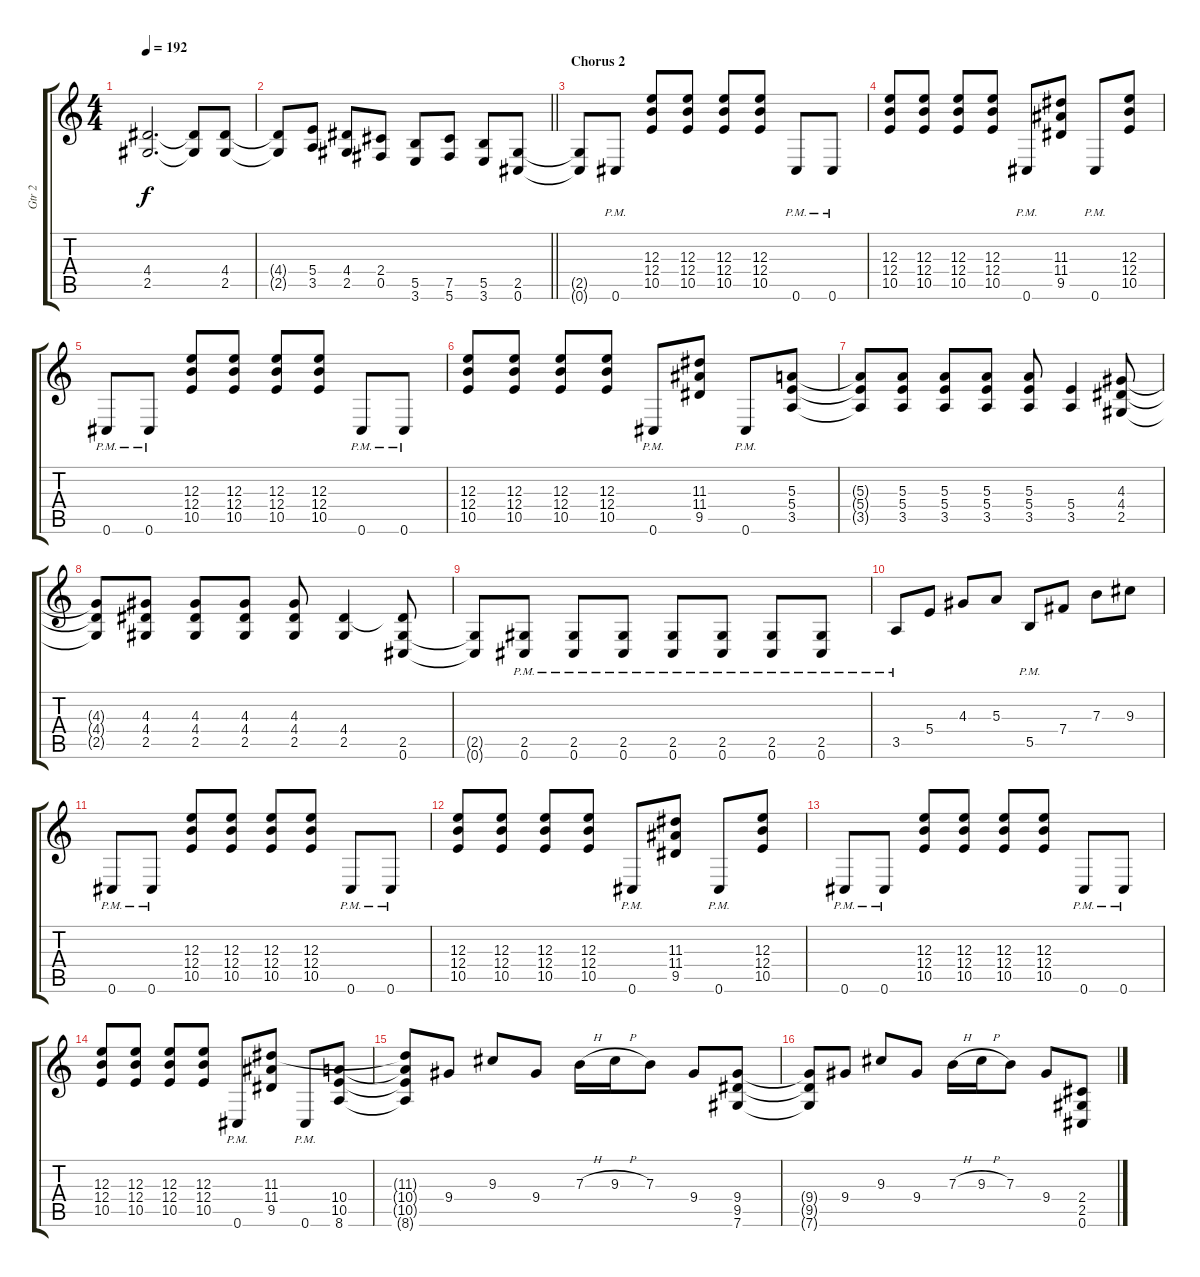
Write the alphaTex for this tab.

\track ("Gtr 2" "Gtr 2") {instrument distortionguitar}
\staff {score tabs}
\tuning (Db4 Ab3 E3 B2 Gb2 Db2) {hide}
\ts (4 4)
\tempo 192
\clef g2
\ks c
(4.4{t} 2.5{t}).2{d dy f} (4.4{t} 2.5{t}).8 (4.4 2.5).8 |
\barLineRight lightlight
(4.4{t} 2.5{t}).8 (5.4 3.5).8 (4.4 2.5).8 (2.4 0.5).8 (5.5 3.6).8 (7.5 5.6).8 (5.5 3.6).8 (2.5 0.6).8 |
\section ("" "Chorus 2")
(2.5{t} 0.6{t}).8 0.6{pm}.8 (12.3 12.4 10.5).8 (12.3 12.4 10.5).8 (12.3 12.4 10.5).8 (12.3 12.4 10.5).8 0.6{pm}.8 0.6{pm}.8 |
(12.3 12.4 10.5).8 (12.3 12.4 10.5).8 (12.3 12.4 10.5).8 (12.3 12.4 10.5).8 0.6{pm}.8 (11.3 11.4 9.5).8 0.6{pm}.8 (12.3 12.4 10.5).8 |
0.6{pm}.8 0.6{pm}.8 (12.3 12.4 10.5).8 (12.3 12.4 10.5).8 (12.3 12.4 10.5).8 (12.3 12.4 10.5).8 0.6{pm}.8 0.6{pm}.8 |
(12.3 12.4 10.5).8 (12.3 12.4 10.5).8 (12.3 12.4 10.5).8 (12.3 12.4 10.5).8 0.6{pm}.8 (11.3 11.4 9.5).8 0.6{pm}.8 (5.3 5.4 3.5).8 |
(5.3{t} 5.4{t} 3.5{t}).8 (5.3 5.4 3.5).8 (5.3 5.4 3.5).8 (5.3 5.4 3.5).8 (5.3 5.4 3.5).8 (5.4 3.5).4 (4.3 4.4 2.5).8 |
(4.3{t} 4.4{t} 2.5{t}).8 (4.3 4.4 2.5).8 (4.3 4.4 2.5).8 (4.3 4.4 2.5).8 (4.3 4.4 2.5).8 (4.4 2.5).4 (4.4{t} 2.5 0.6).8 |
(2.5{t} 0.6{t}).8 (2.5{pm} 0.6).8 (2.5{pm} 0.6).8 (2.5{pm} 0.6).8 (2.5{pm} 0.6).8 (2.5{pm} 0.6).8 (2.5{pm} 0.6).8 (2.5{pm} 0.6).8 |
3.5{pm}.8 5.4.8 4.3.8 5.3.8 5.5{pm}.8 7.4.8 7.3.8 9.3.8 |
0.6{pm}.8 0.6{pm}.8 (12.3 12.4 10.5).8 (12.3 12.4 10.5).8 (12.3 12.4 10.5).8 (12.3 12.4 10.5).8 0.6{pm}.8 0.6{pm}.8 |
(12.3 12.4 10.5).8 (12.3 12.4 10.5).8 (12.3 12.4 10.5).8 (12.3 12.4 10.5).8 0.6{pm}.8 (11.3 11.4 9.5).8 0.6{pm}.8 (12.3 12.4 10.5).8 |
0.6{pm}.8 0.6{pm}.8 (12.3 12.4 10.5).8 (12.3 12.4 10.5).8 (12.3 12.4 10.5).8 (12.3 12.4 10.5).8 0.6{pm}.8 0.6{pm}.8 |
(12.3 12.4 10.5).8 (12.3 12.4 10.5).8 (12.3 12.4 10.5).8 (12.3 12.4 10.5).8 0.6{pm}.8 (11.3 11.4 9.5).8 0.6{pm}.8 (10.4 10.5 8.6).8 |
(11.3{t} 10.4{t} 10.5{t} 8.6{t}).8 9.4.8 9.3.8 9.4.8 7.3{h}.16 9.3{h}.16 7.3.8 9.4.8 (9.4 9.5 7.6).8 |
(9.4{t} 9.5{t} 7.6{t}).8 9.4.8 9.3.8 9.4.8 7.3{h}.16 9.3{h}.16 7.3.8 9.4.8 (2.4 2.5 0.6).8
